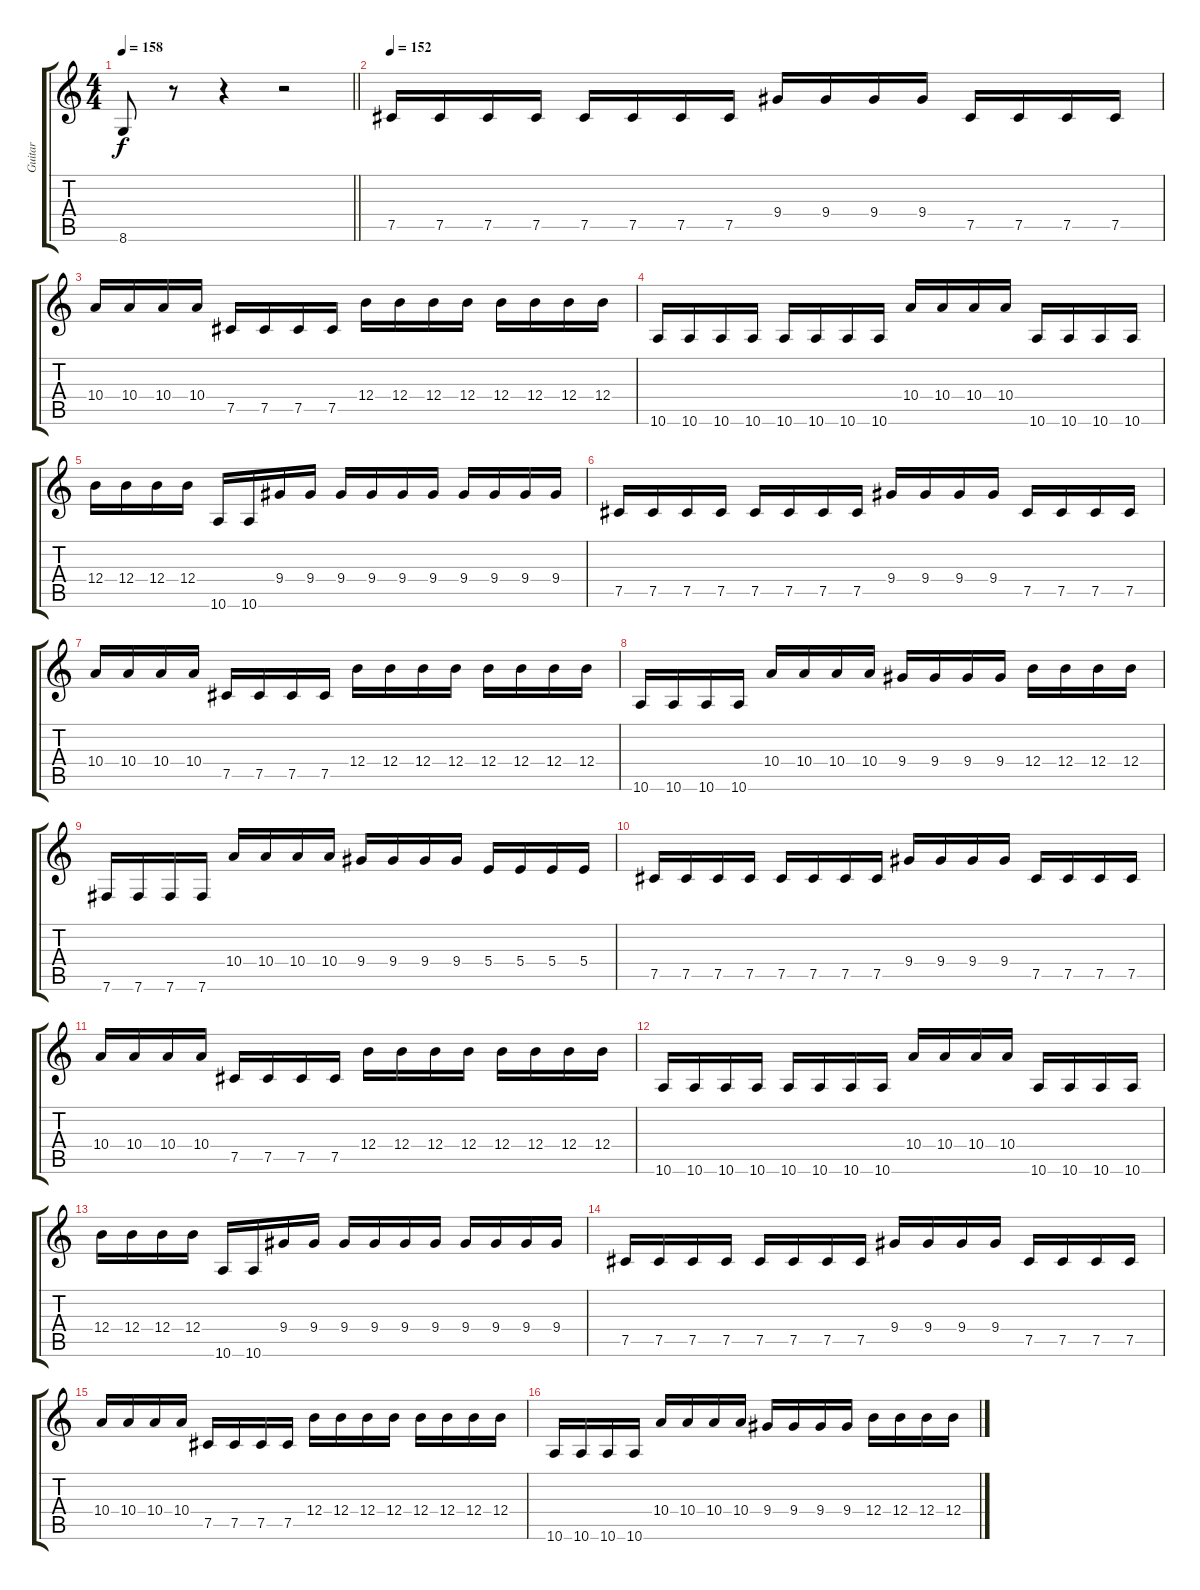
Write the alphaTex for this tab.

\track ("Guitar" "Guitar") {instrument distortionguitar}
\staff {score tabs}
\tuning (Db4 Ab3 E3 B2 Gb2 B1) {hide}
\ts (4 4)
\tempo 158
\clef g2
\barLineRight lightlight
\ks c
8.6.8{dy f} r.8 r.4 r.2 |
\section ("" "")
\tempo 152
7.5.16 7.5.16 7.5.16 7.5.16 7.5.16 7.5.16 7.5.16 7.5.16 9.4.16 9.4.16 9.4.16 9.4.16 7.5.16 7.5.16 7.5.16 7.5.16 |
10.4.16 10.4.16 10.4.16 10.4.16 7.5.16 7.5.16 7.5.16 7.5.16 12.4.16 12.4.16 12.4.16 12.4.16 12.4.16 12.4.16 12.4.16 12.4.16 |
10.6.16 10.6.16 10.6.16 10.6.16 10.6.16 10.6.16 10.6.16 10.6.16 10.4.16 10.4.16 10.4.16 10.4.16 10.6.16 10.6.16 10.6.16 10.6.16 |
12.4.16 12.4.16 12.4.16 12.4.16 10.6.16 10.6.16 9.4.16 9.4.16 9.4.16 9.4.16 9.4.16 9.4.16 9.4.16 9.4.16 9.4.16 9.4.16 |
7.5.16 7.5.16 7.5.16 7.5.16 7.5.16 7.5.16 7.5.16 7.5.16 9.4.16 9.4.16 9.4.16 9.4.16 7.5.16 7.5.16 7.5.16 7.5.16 |
10.4.16 10.4.16 10.4.16 10.4.16 7.5.16 7.5.16 7.5.16 7.5.16 12.4.16 12.4.16 12.4.16 12.4.16 12.4.16 12.4.16 12.4.16 12.4.16 |
10.6.16 10.6.16 10.6.16 10.6.16 10.4.16 10.4.16 10.4.16 10.4.16 9.4.16 9.4.16 9.4.16 9.4.16 12.4.16 12.4.16 12.4.16 12.4.16 |
7.6.16 7.6.16 7.6.16 7.6.16 10.4.16 10.4.16 10.4.16 10.4.16 9.4.16 9.4.16 9.4.16 9.4.16 5.4.16 5.4.16 5.4.16 5.4.16 |
7.5.16 7.5.16 7.5.16 7.5.16 7.5.16 7.5.16 7.5.16 7.5.16 9.4.16 9.4.16 9.4.16 9.4.16 7.5.16 7.5.16 7.5.16 7.5.16 |
10.4.16 10.4.16 10.4.16 10.4.16 7.5.16 7.5.16 7.5.16 7.5.16 12.4.16 12.4.16 12.4.16 12.4.16 12.4.16 12.4.16 12.4.16 12.4.16 |
10.6.16 10.6.16 10.6.16 10.6.16 10.6.16 10.6.16 10.6.16 10.6.16 10.4.16 10.4.16 10.4.16 10.4.16 10.6.16 10.6.16 10.6.16 10.6.16 |
12.4.16 12.4.16 12.4.16 12.4.16 10.6.16 10.6.16 9.4.16 9.4.16 9.4.16 9.4.16 9.4.16 9.4.16 9.4.16 9.4.16 9.4.16 9.4.16 |
7.5.16 7.5.16 7.5.16 7.5.16 7.5.16 7.5.16 7.5.16 7.5.16 9.4.16 9.4.16 9.4.16 9.4.16 7.5.16 7.5.16 7.5.16 7.5.16 |
10.4.16 10.4.16 10.4.16 10.4.16 7.5.16 7.5.16 7.5.16 7.5.16 12.4.16 12.4.16 12.4.16 12.4.16 12.4.16 12.4.16 12.4.16 12.4.16 |
10.6.16 10.6.16 10.6.16 10.6.16 10.4.16 10.4.16 10.4.16 10.4.16 9.4.16 9.4.16 9.4.16 9.4.16 12.4.16 12.4.16 12.4.16 12.4.16
